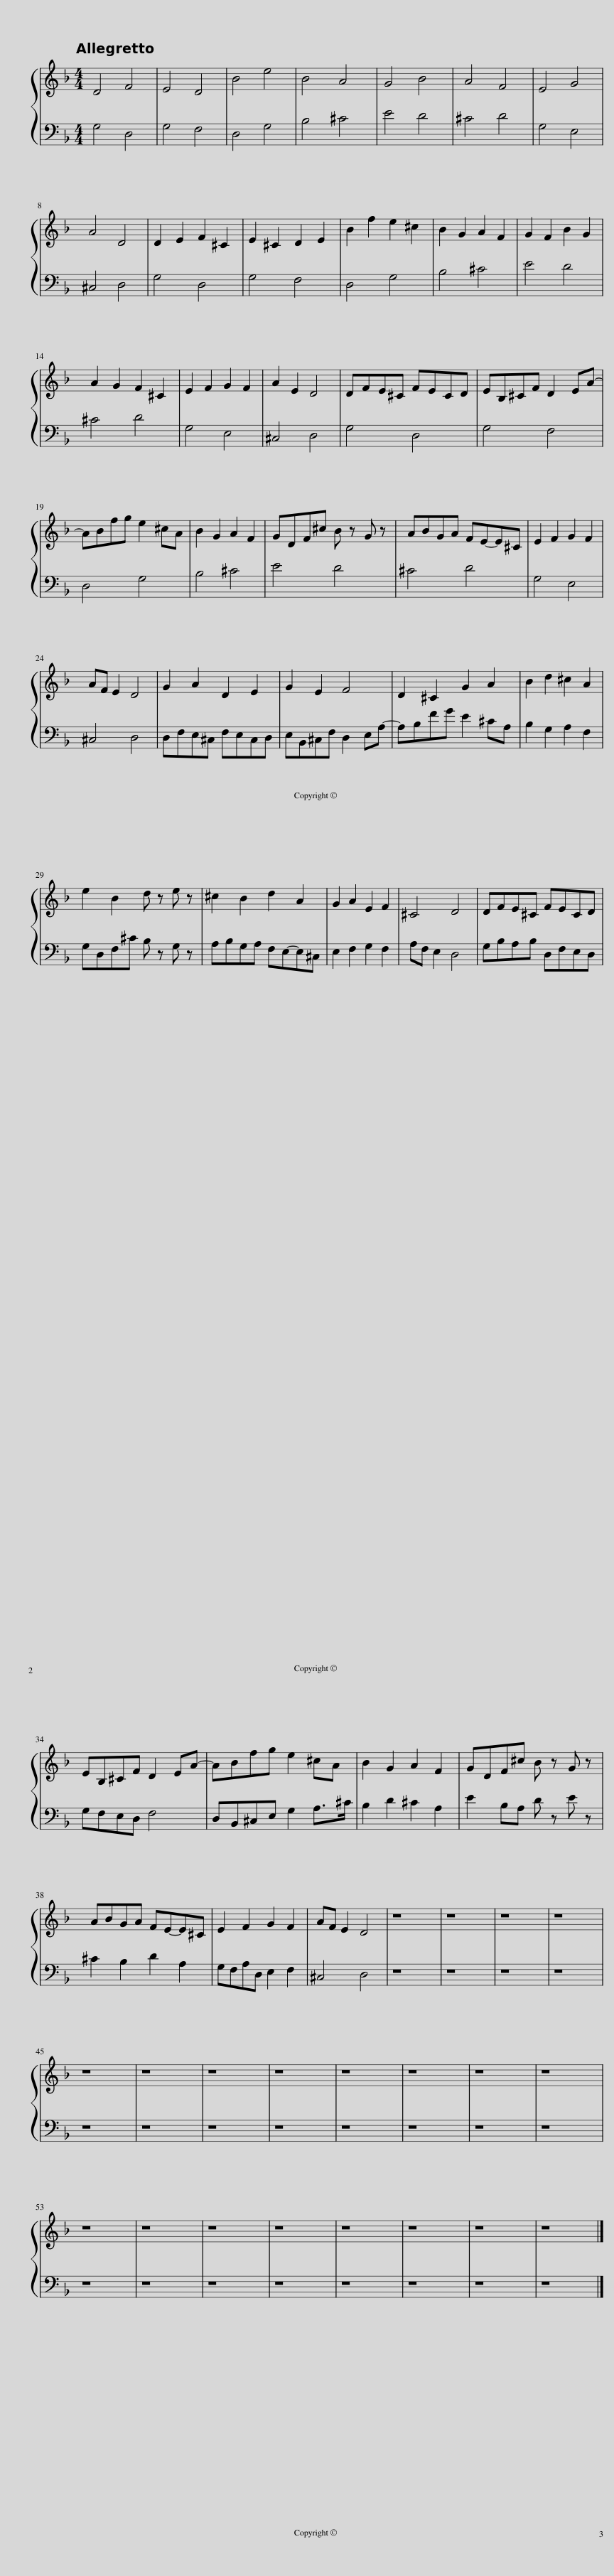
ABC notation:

X:1
%%score { 1 | 2 }
L:1/8
M:4/4
I:linebreak $
K:Dmin
V:1 treble
V:2 bass
V:1
 D4 F4 | E4 D4 | B4 e4 | B4 A4 | G4 B4 | %5
 A4 F4 | E4 G4 |$ A4 D4 | D2 E2 F2 ^C2 | E2 ^C2 D2 E2 | %10
 B2 f2 e2 ^c2 | B2 G2 A2 F2 | G2 F2 B2 G2 |$ A2 G2 F2 ^C2 | E2 F2 G2 F2 | %15
 A2 E2 D4 | DFE^C FECD | EB,^CF D2 EA- |$ ABfg e2 ^cA | B2 G2 A2 F2 | %20
 GDF^c B z G z | ABGA FE-E^C | E2 F2 G2 F2 |$ AF E2 D4 | G2 A2 D2 E2 | %25
 G2 E2 F4 | D2 ^C2 G2 A2 | B2 d2 ^c2 A2 |$ e2 B2 d z e z | ^c2 B2 d2 A2 | %30
 G2 A2 E2 F2 | ^C4 D4 | DFE^C FECD |$ EB,^CF D2 EA- | ABfg e2 ^cA | %35
 B2 G2 A2 F2 | GDF^c B z G z |$ ABGA FE-E^C | E2 F2 G2 F2 | AF E2 D4 | %40
 z8 | z8 | z8 | z8 |$ z8 | %45
 z8 | z8 | z8 | z8 | z8 | %50
 z8 | z8 |$ z8 | z8 | z8 | %55
 z8 | z8 | z8 | z8 | z8 |] %60
V:2
 G,4 D,4 | G,4 F,4 | D,4 G,4 | B,4 ^C4 | E4 D4 | %5
 ^C4 D4 | G,4 E,4 |$ ^C,4 D,4 | G,4 D,4 | G,4 F,4 | %10
 D,4 G,4 | B,4 ^C4 | E4 D4 |$ ^C4 D4 | G,4 E,4 | %15
 ^C,4 D,4 | G,4 D,4 | G,4 F,4 |$ D,4 G,4 | B,4 ^C4 | %20
 E4 D4 | ^C4 D4 | G,4 E,4 |$ ^C,4 D,4 | D,F,E,^C, F,E,C,D, | %25
 E,B,,^C,F, D,2 E,A,- | A,B,FG E2 ^CA, | B,2 G,2 A,2 F,2 |$ G,D,F,^C B, z G, z | A,B,G,A, F,E,-E,^C, | %30
 E,2 F,2 G,2 F,2 | A,F, E,2 D,4 | G,B,A,B, D,F,E,D, |$ G,F,E,D, F,4 | D,B,,^C,E, G,2 A,>^C | %35
 B,2 D2 ^C2 A,2 | E2 B,A, D z E z |$ ^C2 B,2 D2 A,2 | G,F,A,D, E,2 F,2 | ^C,4 D,4 | %40
 z8 | z8 | z8 | z8 |$ z8 | %45
 z8 | z8 | z8 | z8 | z8 | %50
 z8 | z8 |$ z8 | z8 | z8 | %55
 z8 | z8 | z8 | z8 | z8 |] %60
